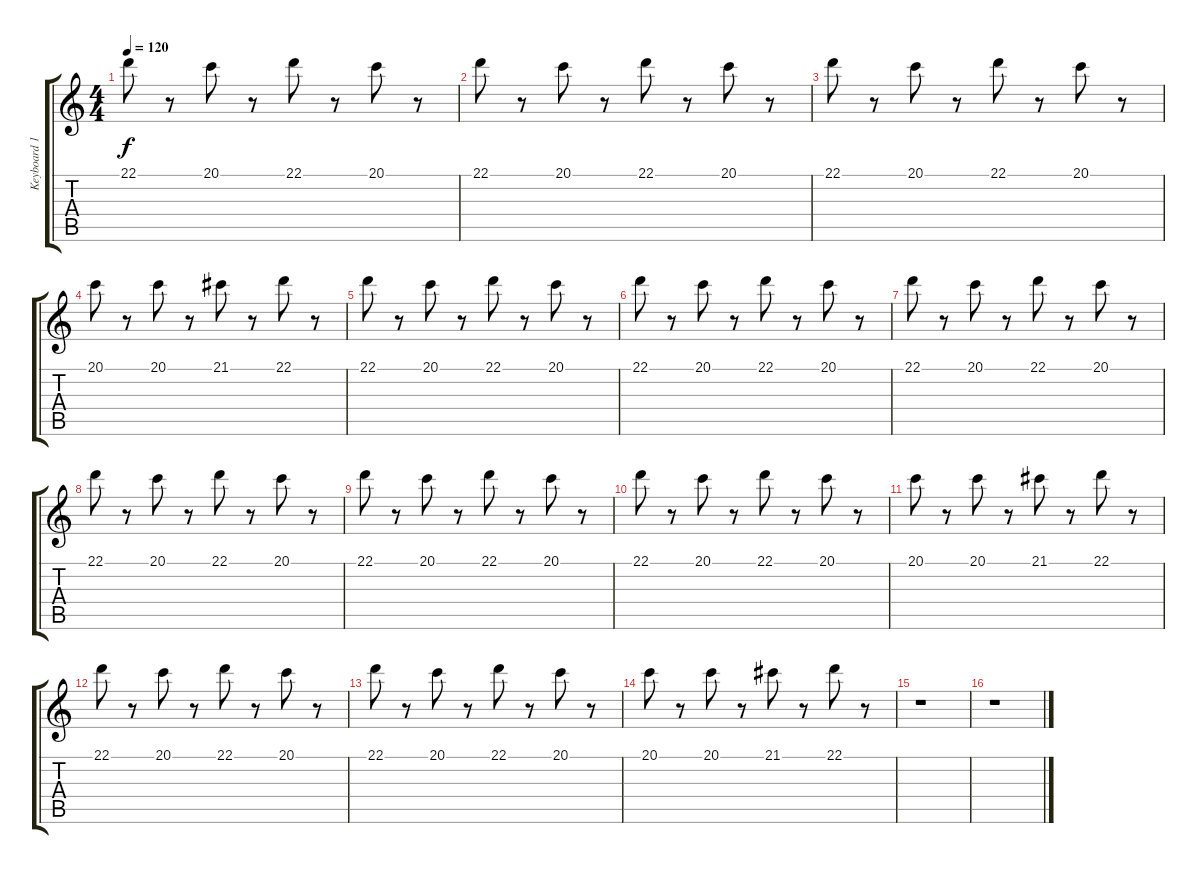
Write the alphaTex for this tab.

\track ("Keyboard 1" "Keyboard 1") {instrument stringensemble1}
\staff {score tabs}
\tuning (E4 B3 G3 D3 A2 E2) {hide}
\ts (4 4)
\tempo 120
\clef g2
\ks c
22.1.8{dy f instrument orchestralharp} r.8 20.1.8 r.8 22.1.8 r.8 20.1.8 r.8 |
22.1.8 r.8 20.1.8 r.8 22.1.8 r.8 20.1.8 r.8 |
22.1.8 r.8 20.1.8 r.8 22.1.8 r.8 20.1.8 r.8 |
20.1.8 r.8 20.1.8 r.8 21.1.8 r.8 22.1.8 r.8 |
22.1.8{instrument orchestralharp} r.8 20.1.8 r.8 22.1.8 r.8 20.1.8 r.8 |
22.1.8 r.8 20.1.8 r.8 22.1.8 r.8 20.1.8 r.8 |
22.1.8 r.8 20.1.8 r.8 22.1.8 r.8 20.1.8 r.8 |
22.1.8{instrument orchestralharp} r.8 20.1.8 r.8 22.1.8 r.8 20.1.8 r.8 |
22.1.8 r.8 20.1.8 r.8 22.1.8 r.8 20.1.8 r.8 |
22.1.8 r.8 20.1.8 r.8 22.1.8 r.8 20.1.8 r.8 |
20.1.8 r.8 20.1.8 r.8 21.1.8 r.8 22.1.8 r.8 |
22.1.8{instrument orchestralharp} r.8 20.1.8 r.8 22.1.8 r.8 20.1.8 r.8 |
22.1.8 r.8 20.1.8 r.8 22.1.8 r.8 20.1.8 r.8 |
20.1.8 r.8 20.1.8 r.8 21.1.8 r.8 22.1.8 r.8 |
r.1 |
r.1
